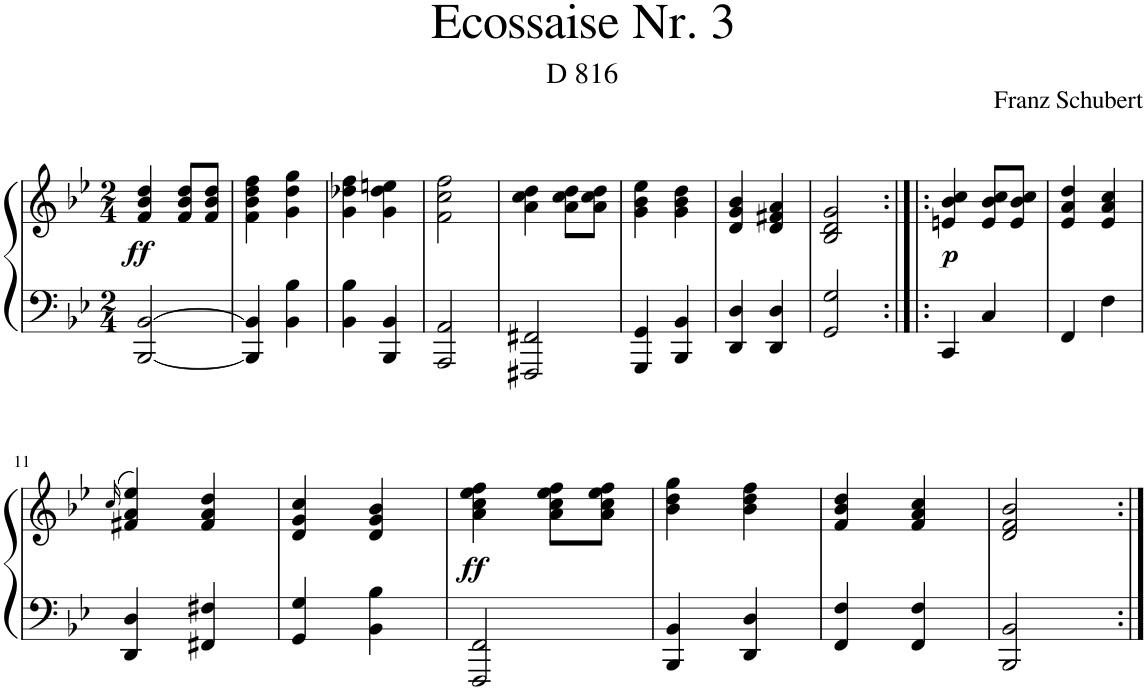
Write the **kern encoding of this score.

**kern	**kern	**dynam
*part1	*part1	*part1
*staff2	*staff1	*staff1/2
*I"Piano	*	*
*I'Pno.	*	*
*clefF4	*clefG2	*
*k[b-e-]	*k[b-e-]	*
*M2/4	*M2/4	*
=1	=1	=1
!	!	!LO:DY:b
[2BBB-/ [2BB-/	4f/ 4b-/ 4dd/	ff
.	8f/ 8b-/ 8dd/L	.
.	8f/ 8b-/ 8dd/J	.
=2	=2	=2
4BBB-/] 4BB-/]	4f\ 4b-\ 4dd\ 4ff\	.
4BB-\ 4B-\	4g\ 4dd\ 4gg\	.
=3	=3	=3
4BB-\ 4B-\	4g\ 4dd-X\ 4ff\	.
4BBB-/ 4BB-/	4g\ 4dd-\ 4een\	.
=4	=4	=4
2AAA/ 2AA/	2f\ 2cc\ 2ff\	.
=5	=5	=5
2FFF#X/ 2FF#X/	4a\ 4cc\ 4dd\	.
.	8a\ 8cc\ 8dd\L	.
.	8a\ 8cc\ 8dd\J	.
=6	=6	=6
4GGG/ 4GG/	4g\ 4b-\ 4ee-\	.
4BBB-/ 4BB-/	4g\ 4b-\ 4dd\	.
=7	=7	=7
4DD/ 4D/	4d/ 4g/ 4b-/	.
4DD/ 4D/	4d/ 4f#X/ 4a/	.
=8	=8	=8
2GG/ 2G/	2B-/ 2d/ 2g/	.
=9:|!|:	=9:|!|:	=9:|!|:
!	!	!LO:DY:b
4CC/	4en/ 4b-/ 4cc/	p
4C/	8e/ 8b-/ 8cc/L	.
.	8e/ 8b-/ 8cc/J	.
=10	=10	=10
4FF/	4e-/ 4a/ 4dd/	.
4F\	4e-/ 4a/ 4cc/	.
!!LO:LB:g=z
=11	=11	=11
.	(>16qcc/	.
4DD/ 4D/	4f#X/ 4a/ 4ee-/)	.
4FF#X/ 4F#X/	4f#/ 4a/ 4dd/	.
=12	=12	=12
4GG/ 4G/	4d/ 4g/ 4cc/	.
4BB-\ 4B-\	4d/ 4g/ 4b-/	.
=13	=13	=13
!	!	!LO:DY:b
2FFF/ 2FF/	4a\ 4cc\ 4ee-\ 4ff\	ff
.	8a\ 8cc\ 8ee-\ 8ff\L	.
.	8a\ 8cc\ 8ee-\ 8ff\J	.
=14	=14	=14
4BBB-/ 4BB-/	4b-\ 4dd\ 4gg\	.
4DD/ 4D/	4b-\ 4dd\ 4ff\	.
=15	=15	=15
4FF/ 4F/	4f/ 4b-/ 4dd/	.
4FF/ 4F/	4f/ 4a/ 4cc/	.
=16	=16	=16
2BBB-/ 2BB-/	2d/ 2f/ 2b-/	.
=:|!	=:|!	=:|!
*-	*-	*-
